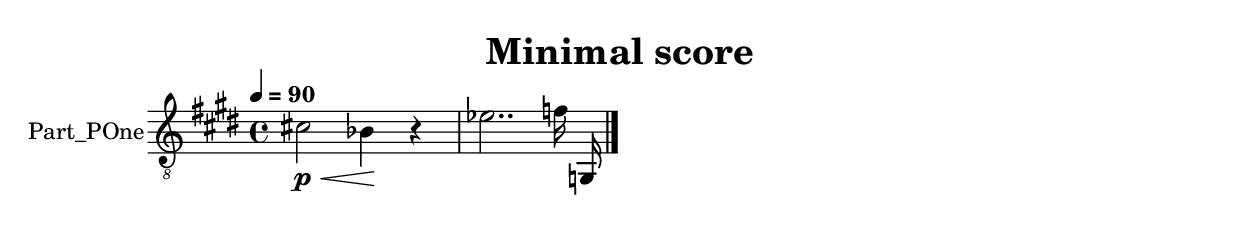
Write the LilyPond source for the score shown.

\version "2.24.4"

\header {
  workCreditTypeTitle = "Minimal score"
  encodingDate        = "2016-08-30"
  software            = "Frescobaldi 2.18.1"
  title               = "Minimal score"
}

\paper {
  % horizontal-shift = 0.0\mm
  % indent = 0.0\mm
  % short-indent = 0.0\mm
  
  % markup-system-spacing-padding = 0.0\mm
  % between-system-space = 0.0\mm
  % page-top-space = 0.0\mm
  
  % page-count = -1
  % system-count = -1
  
  % oddHeaderMarkup = ""
  % evenHeaderMarkup = ""
  % oddFooterMarkup = ""
  % evenFooterMarkup = ""
}

\layout {
  \context { \Score
    autoBeaming = ##f % to display tuplets brackets
  }
  \context { \Voice
  }
}

Part_POne_Staff_One_Voice_One = \absolute {
  \language "nederlands"
  
  \clef "treble_8"
  \key e \major
  \time 4/4
  \tempo \markup {
    \concat {
       \smaller \general-align #Y #DOWN \note {4} #UP
      " = "
      90
    } % concat
  }
  cis'!2 \p _\< \! bes!4 \! r ees'!2.. f'16 g,
  \bar "|."  %{ b333 visitStart (S_msrBarLine& elt) %}
   | % 3
  \barNumberCheck #3
}

\book {

  \score {
    <<
    
      
      
      
      <<
      
        \new Staff  = "Part_POne_Staff_One"
        \with {
          instrumentName = "Part_POne"
        }
        <<
          \context Voice = "Part_POne_Staff_One_Voice_One" <<
            \Part_POne_Staff_One_Voice_One
          >>
        >>
      
      
      >>
    
    >>
    
    \layout {
      \context { \Score
        autoBeaming = ##f % to display tuplets brackets
      }
      \context { \Voice
      }
    }
    
    \midi {
      \tempo 16 = 360
    }
  }
  
}
